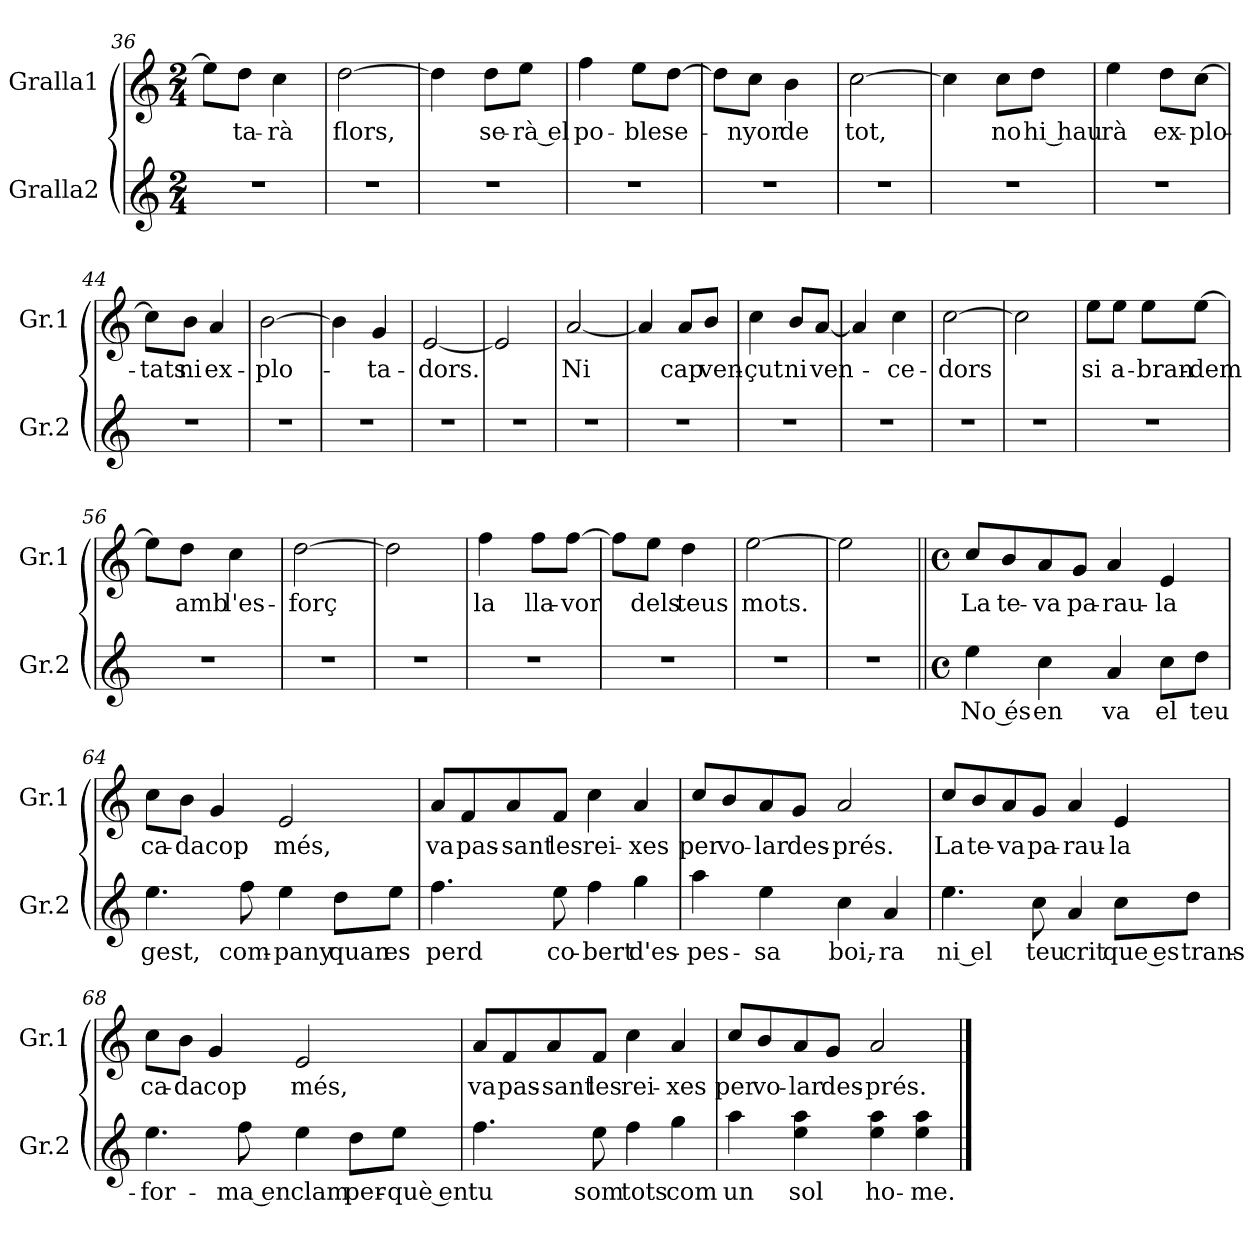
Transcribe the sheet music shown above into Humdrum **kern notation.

**kern	**text	**kern	**text
*part2	*part2	*part1	*part1
*staff2	*staff2	*staff1	*staff1
*I"Gralla2	*	*I"Gralla1	*
*I'Gr.2	*	*I'Gr.1	*
*clefG2	*	*clefG2	*
*k[]	*	*k[]	*
*M2/4	*	*M2/4	*
=36	=36	=36	=36
2r	.	8ee\L]	.
!	!	!	!LO:LY:b
.	.	8dd\J	-ta-
!	!	!	!LO:LY:b
.	.	4cc\	-rà
=37	=37	=37	=37
!	!	!	!LO:LY:b
2r	.	[2dd\	flors,
=38	=38	=38	=38
2r	.	4dd\]	.
!	!	!	!LO:LY:b
.	.	8dd\L	se-
!	!	!	!LO:LY:b
.	.	8ee\J	rà el
=39	=39	=39	=39
!	!	!	!LO:LY:b
2r	.	4ff\	po-
!	!	!	!LO:LY:b
.	.	8ee\L	-ble
!	!	!	!LO:LY:b
.	.	[8dd\J	se-
=40	=40	=40	=40
2r	.	8dd\L]	.
!	!	!	!LO:LY:b
.	.	8cc\J	-nyor
!	!	!	!LO:LY:b
.	.	4b\	de
=41	=41	=41	=41
!	!	!	!LO:LY:b
2r	.	[2cc\	tot,
!!LO:LB:g=z
=42	=42	=42	=42
2r	.	4cc\]	.
!	!	!	!LO:LY:b
.	.	8cc\L	no
!	!	!	!LO:LY:b
.	.	8dd\J	hi hau
=43	=43	=43	=43
!	!	!	!LO:LY:b
2r	.	4ee\	-rà
!	!	!	!LO:LY:b
.	.	8dd\L	ex-
!	!	!	!LO:LY:b
.	.	[8cc\J	-plo-
=44	=44	=44	=44
!	!	!	!LO:LY:b
2r	.	8cc\L]	-tats
!	!	!	!LO:LY:b
.	.	8b\J	ni
!	!	!	!LO:LY:b
.	.	4a/	ex-
=45	=45	=45	=45
!	!	!	!LO:LY:b
2r	.	[2b\	-plo-
=46	=46	=46	=46
2r	.	4b\]	.
!	!	!	!LO:LY:b
.	.	4g/	-ta-
=47	=47	=47	=47
!	!	!	!LO:LY:b
2r	.	[2e/	-dors.
=48	=48	=48	=48
2r	.	2e/]	.
=49	=49	=49	=49
!	!	!	!LO:LY:b
2r	.	[2a/	Ni
=50	=50	=50	=50
2r	.	4a/]	.
!	!	!	!LO:LY:b
.	.	8a/L	cap
!	!	!	!LO:LY:b
.	.	8b/J	ven-
=51	=51	=51	=51
!	!	!	!LO:LY:b
2r	.	4cc\	-çut
!	!	!	!LO:LY:b
.	.	8b/L	ni
!	!	!	!LO:LY:b
.	.	[8a/J	ven-
!!LO:PB:g=z
=52	=52	=52	=52
2r	.	4a/]	.
!	!	!	!LO:LY:b
.	.	4cc\	-ce-
=53	=53	=53	=53
!	!	!	!LO:LY:b
2r	.	[2cc\	-dors
=54	=54	=54	=54
2r	.	2cc\]	.
=55	=55	=55	=55
!	!	!	!LO:LY:b
2r	.	8ee\L	si
!	!	!	!LO:LY:b
.	.	8ee\J	a-
!	!	!	!LO:LY:b
.	.	8ee\L	-bran-
!	!	!	!LO:LY:b
.	.	[8ee\J	-dem
=56	=56	=56	=56
2r	.	8ee\L]	.
!	!	!	!LO:LY:b
.	.	8dd\J	amb
!	!	!	!LO:LY:b
.	.	4cc\	l'es-
=57	=57	=57	=57
!	!	!	!LO:LY:b
2r	.	[2dd\	-forç
=58	=58	=58	=58
2r	.	2dd\]	.
=59	=59	=59	=59
!	!	!	!LO:LY:b
2r	.	4ff\	la
!	!	!	!LO:LY:b
.	.	8ff\L	lla-
!	!	!	!LO:LY:b
.	.	[8ff\J	-vor
=60	=60	=60	=60
2r	.	8ff\L]	.
!	!	!	!LO:LY:b
.	.	8ee\J	dels
!	!	!	!LO:LY:b
.	.	4dd\	teus
=61	=61	=61	=61
!	!	!	!LO:LY:b
2r	.	[2ee\	mots.
!!LO:LB:g=z
=62	=62	=62	=62
2r	.	2ee\]	.
=63||	=63||	=63||	=63||
*M4/4	*	*M4/4	*
*met(c)	*	*met(c)	*
!	!LO:LY:b	!	!LO:LY:b
4ee\	No és	8cc/L	La
!	!	!	!LO:LY:b
.	.	8b/	te-
!	!LO:LY:b	!	!LO:LY:b
4cc\	en	8a/	-va
!	!	!	!LO:LY:b
.	.	8g/J	pa-
!	!LO:LY:b	!	!LO:LY:b
4a/	va	4a/	-rau-
!	!LO:LY:b	!	!LO:LY:b
8cc\L	el	4e/	-la
!	!LO:LY:b	!	!
8dd\J	teu	.	.
=64	=64	=64	=64
!	!LO:LY:b	!	!LO:LY:b
4.ee\	gest,	8cc\L	ca-
!	!	!	!LO:LY:b
.	.	8b\J	-da
!	!	!	!LO:LY:b
.	.	4g/	cop
!	!LO:LY:b	!	!
8ff\	com-	.	.
!	!LO:LY:b	!	!LO:LY:b
4ee\	-pany	2e/	més,
!	!LO:LY:b	!	!
8dd\L	quan	.	.
!	!LO:LY:b	!	!
8ee\J	es	.	.
=65	=65	=65	=65
!	!LO:LY:b	!	!LO:LY:b
4.ff\	perd	8a/L	va
!	!	!	!LO:LY:b
.	.	8f/	pas-
!	!	!	!LO:LY:b
.	.	8a/	-sant
!	!LO:LY:b	!	!LO:LY:b
8ee\	co-	8f/J	les
!	!LO:LY:b	!	!LO:LY:b
4ff\	-bert	4cc\	rei-
!	!LO:LY:b	!	!LO:LY:b
4gg\	d'es-	4a/	-xes
!!LO:LB:g=z
=66	=66	=66	=66
!	!LO:LY:b	!	!LO:LY:b
4aa\	-pes-	8cc/L	per
!	!	!	!LO:LY:b
.	.	8b/	vo-
!	!LO:LY:b	!	!LO:LY:b
4ee\	-sa	8a/	-lar
!	!	!	!LO:LY:b
.	.	8g/J	des-
!	!LO:LY:b	!	!LO:LY:b
4cc\	boi,-	2a/	-prés.
!	!LO:LY:b	!	!
4a/	-ra	.	.
=67	=67	=67	=67
!	!LO:LY:b	!	!LO:LY:b
4.ee\	ni el	8cc/L	La
!	!	!	!LO:LY:b
.	.	8b/	te-
!	!	!	!LO:LY:b
.	.	8a/	-va
!	!LO:LY:b	!	!LO:LY:b
8cc\	teu	8g/J	pa-
!	!LO:LY:b	!	!LO:LY:b
4a/	crit	4a/	-rau-
!	!LO:LY:b	!	!LO:LY:b
8cc\L	que es	4e/	-la
!	!LO:LY:b	!	!
8dd\J	trans-	.	.
!!LO:LB:g=z
=68	=68	=68	=68
!	!LO:LY:b	!	!LO:LY:b
4.ee\	-for-	8cc\L	ca-
!	!	!	!LO:LY:b
.	.	8b\J	-da
!	!	!	!LO:LY:b
.	.	4g/	cop
!	!LO:LY:b	!	!
8ff\	ma en	.	.
!	!LO:LY:b	!	!LO:LY:b
4ee\	clam	2e/	més,
!	!LO:LY:b	!	!
8dd\L	per-	.	.
!	!LO:LY:b	!	!
8ee\J	què en	.	.
=69	=69	=69	=69
!	!LO:LY:b	!	!LO:LY:b
4.ff\	tu	8a/L	va
!	!	!	!LO:LY:b
.	.	8f/	pas-
!	!	!	!LO:LY:b
.	.	8a/	-sant
!	!LO:LY:b	!	!LO:LY:b
8ee\	som	8f/J	les
!	!LO:LY:b	!	!LO:LY:b
4ff\	tots	4cc\	rei-
!	!LO:LY:b	!	!LO:LY:b
4gg\	com	4a/	-xes
=70	=70	=70	=70
!	!LO:LY:b	!	!LO:LY:b
4aa\	un	8cc/L	per
!	!	!	!LO:LY:b
.	.	8b/	vo-
!	!LO:LY:b	!	!LO:LY:b
4ee\ 4aa\	sol	8a/	-lar
!	!	!	!LO:LY:b
.	.	8g/J	des-
!	!LO:LY:b	!	!LO:LY:b
4ee\ 4aa\	ho-	2a/	-prés.
!	!LO:LY:b	!	!
4ee\ 4aa\	-me.	.	.
==	==	==	==
*-	*-	*-	*-
